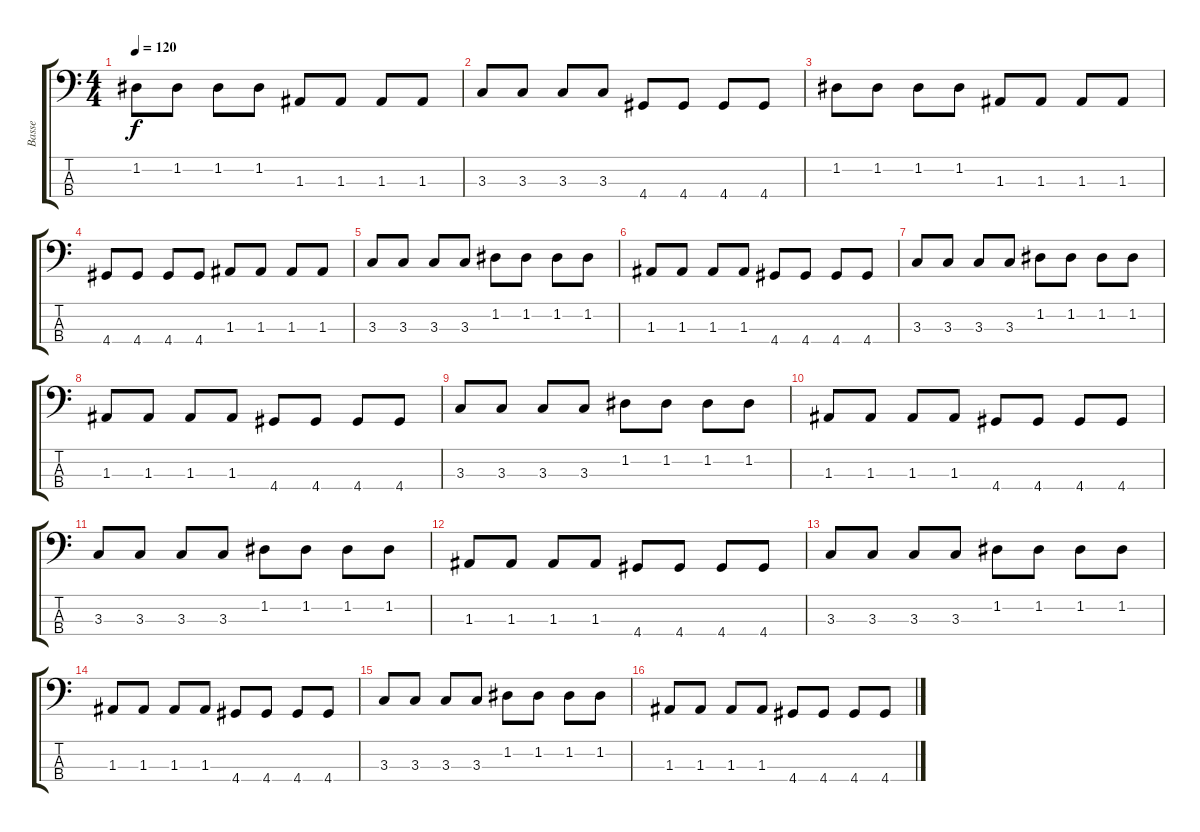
\track ("Basse" "Basse") {instrument electricbassfinger}
\staff {score tabs}
\tuning (G2 D2 A1 E1) {hide}
\ts (4 4)
\tempo 120
\clef f4
\ks c
1.2.8{dy f} 1.2.8 1.2.8 1.2.8 1.3.8 1.3.8 1.3.8 1.3.8 |
3.3.8 3.3.8 3.3.8 3.3.8 4.4.8 4.4.8 4.4.8 4.4.8 |
1.2.8 1.2.8 1.2.8 1.2.8 1.3.8 1.3.8 1.3.8 1.3.8 |
4.4.8 4.4.8 4.4.8 4.4.8 1.3.8 1.3.8 1.3.8 1.3.8 |
3.3.8 3.3.8 3.3.8 3.3.8 1.2.8 1.2.8 1.2.8 1.2.8 |
1.3.8 1.3.8 1.3.8 1.3.8 4.4.8 4.4.8 4.4.8 4.4.8 |
3.3.8 3.3.8 3.3.8 3.3.8 1.2.8 1.2.8 1.2.8 1.2.8 |
1.3.8 1.3.8 1.3.8 1.3.8 4.4.8 4.4.8 4.4.8 4.4.8 |
3.3.8 3.3.8 3.3.8 3.3.8 1.2.8 1.2.8 1.2.8 1.2.8 |
1.3.8 1.3.8 1.3.8 1.3.8 4.4.8 4.4.8 4.4.8 4.4.8 |
3.3.8 3.3.8 3.3.8 3.3.8 1.2.8 1.2.8 1.2.8 1.2.8 |
1.3.8 1.3.8 1.3.8 1.3.8 4.4.8 4.4.8 4.4.8 4.4.8 |
3.3.8 3.3.8 3.3.8 3.3.8 1.2.8 1.2.8 1.2.8 1.2.8 |
1.3.8 1.3.8 1.3.8 1.3.8 4.4.8 4.4.8 4.4.8 4.4.8 |
3.3.8 3.3.8 3.3.8 3.3.8 1.2.8 1.2.8 1.2.8 1.2.8 |
1.3.8 1.3.8 1.3.8 1.3.8 4.4.8 4.4.8 4.4.8 4.4.8
